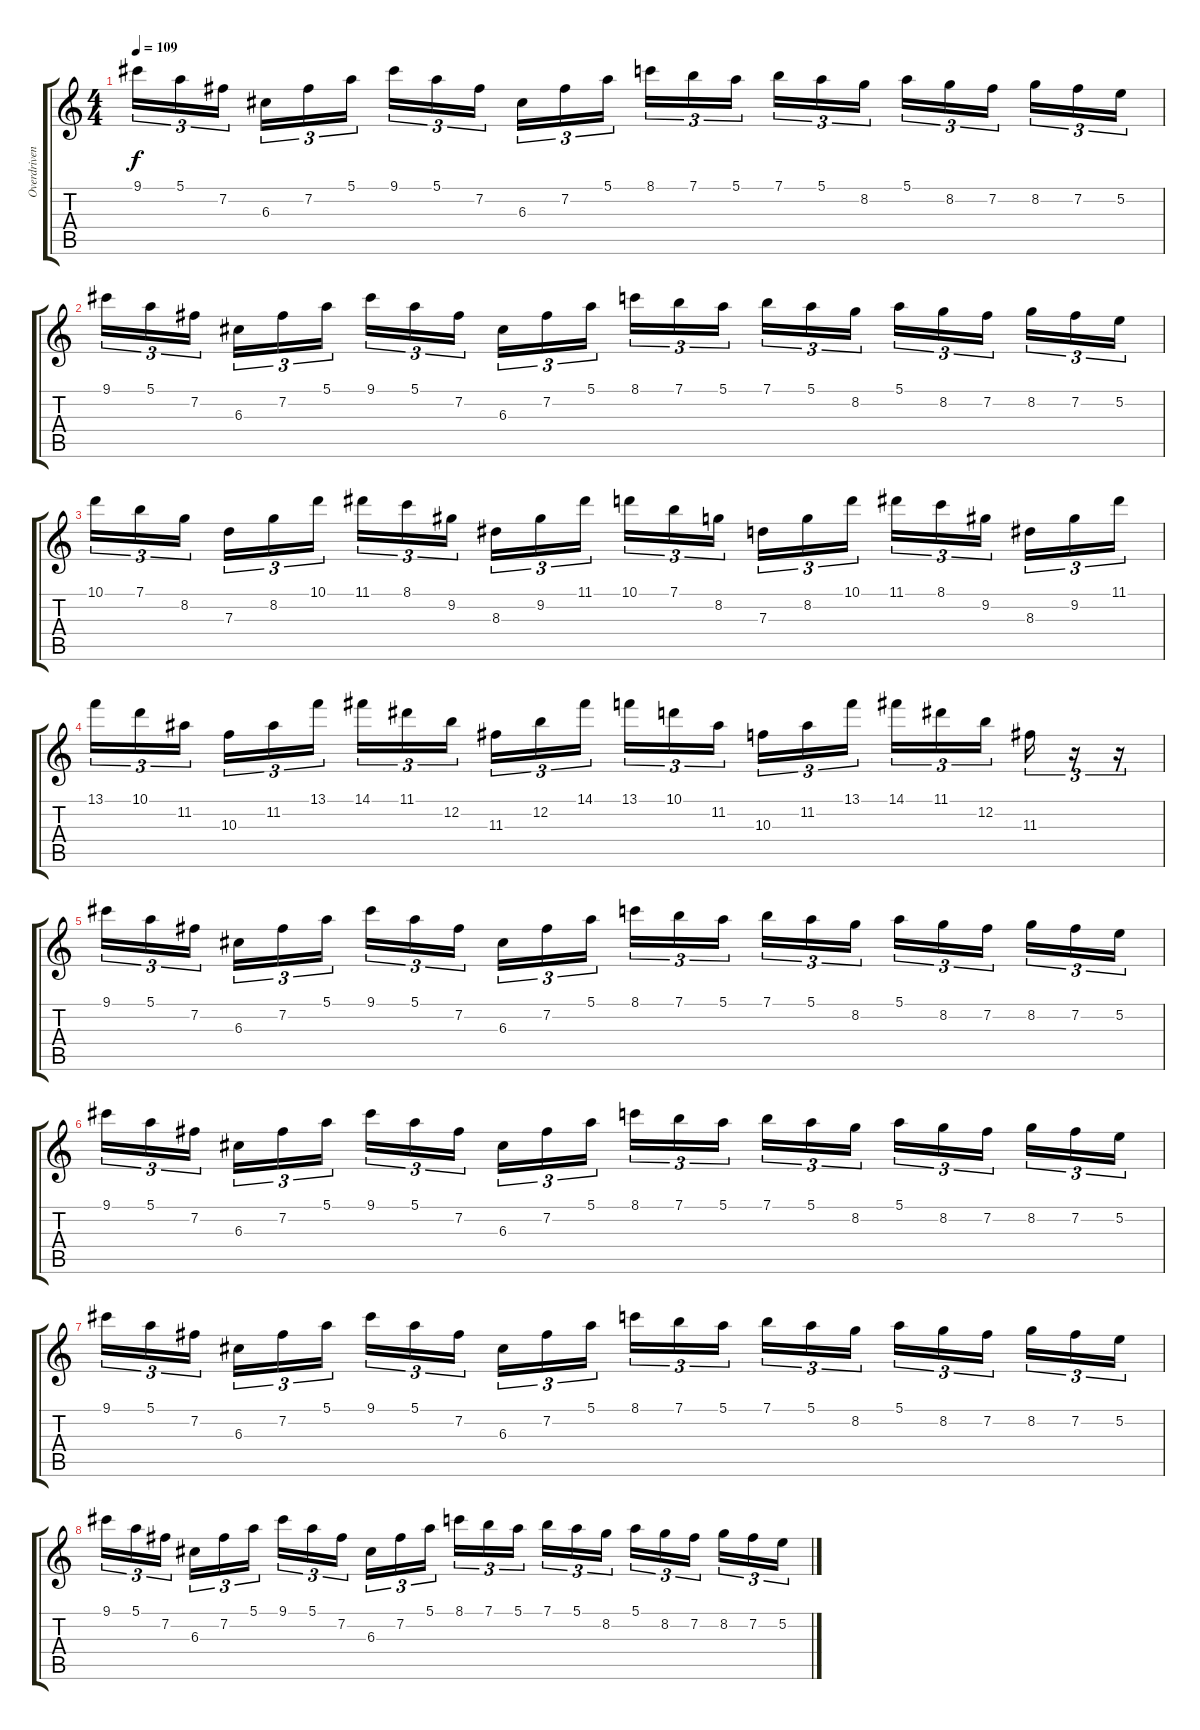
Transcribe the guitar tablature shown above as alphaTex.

\track ("Overdriven Guitar 2" "Overdriven") {instrument overdrivenguitar}
\staff {score tabs}
\tuning (E4 B3 G3 D3 A2 E2) {hide}
\ts (4 4)
\tempo 109
\clef g2
\ks c
9.1.16{tu (3 2) dy f} 5.1.16{tu (3 2)} 7.2.16{tu (3 2)} 6.3.16{tu (3 2)} 7.2.16{tu (3 2)} 5.1.16{tu (3 2)} 9.1.16{tu (3 2)} 5.1.16{tu (3 2)} 7.2.16{tu (3 2)} 6.3.16{tu (3 2)} 7.2.16{tu (3 2)} 5.1.16{tu (3 2)} 8.1.16{tu (3 2)} 7.1.16{tu (3 2)} 5.1.16{tu (3 2)} 7.1.16{tu (3 2)} 5.1.16{tu (3 2)} 8.2.16{tu (3 2)} 5.1.16{tu (3 2)} 8.2.16{tu (3 2)} 7.2.16{tu (3 2)} 8.2.16{tu (3 2)} 7.2.16{tu (3 2)} 5.2.16{tu (3 2)} |
9.1.16{tu (3 2)} 5.1.16{tu (3 2)} 7.2.16{tu (3 2)} 6.3.16{tu (3 2)} 7.2.16{tu (3 2)} 5.1.16{tu (3 2)} 9.1.16{tu (3 2)} 5.1.16{tu (3 2)} 7.2.16{tu (3 2)} 6.3.16{tu (3 2)} 7.2.16{tu (3 2)} 5.1.16{tu (3 2)} 8.1.16{tu (3 2)} 7.1.16{tu (3 2)} 5.1.16{tu (3 2)} 7.1.16{tu (3 2)} 5.1.16{tu (3 2)} 8.2.16{tu (3 2)} 5.1.16{tu (3 2)} 8.2.16{tu (3 2)} 7.2.16{tu (3 2)} 8.2.16{tu (3 2)} 7.2.16{tu (3 2)} 5.2.16{tu (3 2)} |
10.1.16{tu (3 2)} 7.1.16{tu (3 2)} 8.2.16{tu (3 2)} 7.3.16{tu (3 2)} 8.2.16{tu (3 2)} 10.1.16{tu (3 2)} 11.1.16{tu (3 2)} 8.1.16{tu (3 2)} 9.2.16{tu (3 2)} 8.3.16{tu (3 2)} 9.2.16{tu (3 2)} 11.1.16{tu (3 2)} 10.1.16{tu (3 2)} 7.1.16{tu (3 2)} 8.2.16{tu (3 2)} 7.3.16{tu (3 2)} 8.2.16{tu (3 2)} 10.1.16{tu (3 2)} 11.1.16{tu (3 2)} 8.1.16{tu (3 2)} 9.2.16{tu (3 2)} 8.3.16{tu (3 2)} 9.2.16{tu (3 2)} 11.1.16{tu (3 2)} |
13.1.16{tu (3 2)} 10.1.16{tu (3 2)} 11.2.16{tu (3 2)} 10.3.16{tu (3 2)} 11.2.16{tu (3 2)} 13.1.16{tu (3 2)} 14.1.16{tu (3 2)} 11.1.16{tu (3 2)} 12.2.16{tu (3 2)} 11.3.16{tu (3 2)} 12.2.16{tu (3 2)} 14.1.16{tu (3 2)} 13.1.16{tu (3 2)} 10.1.16{tu (3 2)} 11.2.16{tu (3 2)} 10.3.16{tu (3 2)} 11.2.16{tu (3 2)} 13.1.16{tu (3 2)} 14.1.16{tu (3 2)} 11.1.16{tu (3 2)} 12.2.16{tu (3 2)} 11.3.16{tu (3 2)} r.16{tu (3 2)} r.16{tu (3 2)} |
9.1.16{tu (3 2)} 5.1.16{tu (3 2)} 7.2.16{tu (3 2)} 6.3.16{tu (3 2)} 7.2.16{tu (3 2)} 5.1.16{tu (3 2)} 9.1.16{tu (3 2)} 5.1.16{tu (3 2)} 7.2.16{tu (3 2)} 6.3.16{tu (3 2)} 7.2.16{tu (3 2)} 5.1.16{tu (3 2)} 8.1.16{tu (3 2)} 7.1.16{tu (3 2)} 5.1.16{tu (3 2)} 7.1.16{tu (3 2)} 5.1.16{tu (3 2)} 8.2.16{tu (3 2)} 5.1.16{tu (3 2)} 8.2.16{tu (3 2)} 7.2.16{tu (3 2)} 8.2.16{tu (3 2)} 7.2.16{tu (3 2)} 5.2.16{tu (3 2)} |
9.1.16{tu (3 2)} 5.1.16{tu (3 2)} 7.2.16{tu (3 2)} 6.3.16{tu (3 2)} 7.2.16{tu (3 2)} 5.1.16{tu (3 2)} 9.1.16{tu (3 2)} 5.1.16{tu (3 2)} 7.2.16{tu (3 2)} 6.3.16{tu (3 2)} 7.2.16{tu (3 2)} 5.1.16{tu (3 2)} 8.1.16{tu (3 2)} 7.1.16{tu (3 2)} 5.1.16{tu (3 2)} 7.1.16{tu (3 2)} 5.1.16{tu (3 2)} 8.2.16{tu (3 2)} 5.1.16{tu (3 2)} 8.2.16{tu (3 2)} 7.2.16{tu (3 2)} 8.2.16{tu (3 2)} 7.2.16{tu (3 2)} 5.2.16{tu (3 2)} |
9.1.16{tu (3 2)} 5.1.16{tu (3 2)} 7.2.16{tu (3 2)} 6.3.16{tu (3 2)} 7.2.16{tu (3 2)} 5.1.16{tu (3 2)} 9.1.16{tu (3 2)} 5.1.16{tu (3 2)} 7.2.16{tu (3 2)} 6.3.16{tu (3 2)} 7.2.16{tu (3 2)} 5.1.16{tu (3 2)} 8.1.16{tu (3 2)} 7.1.16{tu (3 2)} 5.1.16{tu (3 2)} 7.1.16{tu (3 2)} 5.1.16{tu (3 2)} 8.2.16{tu (3 2)} 5.1.16{tu (3 2)} 8.2.16{tu (3 2)} 7.2.16{tu (3 2)} 8.2.16{tu (3 2)} 7.2.16{tu (3 2)} 5.2.16{tu (3 2)} |
9.1.16{tu (3 2)} 5.1.16{tu (3 2)} 7.2.16{tu (3 2)} 6.3.16{tu (3 2)} 7.2.16{tu (3 2)} 5.1.16{tu (3 2)} 9.1.16{tu (3 2)} 5.1.16{tu (3 2)} 7.2.16{tu (3 2)} 6.3.16{tu (3 2)} 7.2.16{tu (3 2)} 5.1.16{tu (3 2)} 8.1.16{tu (3 2)} 7.1.16{tu (3 2)} 5.1.16{tu (3 2)} 7.1.16{tu (3 2)} 5.1.16{tu (3 2)} 8.2.16{tu (3 2)} 5.1.16{tu (3 2)} 8.2.16{tu (3 2)} 7.2.16{tu (3 2)} 8.2.16{tu (3 2)} 7.2.16{tu (3 2)} 5.2.16{tu (3 2)}
